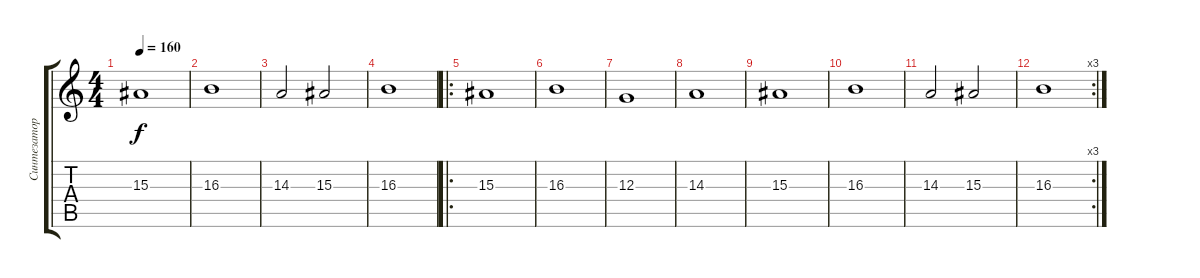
\track ("Синтезатор" "Синтезатор") {instrument pad2warm}
\staff {score tabs}
\tuning (E4 B3 G3 D3 A2 E2) {hide}
\ts (4 4)
\tempo 160
\clef g2
\ks c
15.3.1{dy f} |
16.3.1 |
14.3.2 15.3.2 |
16.3.1 |
\ro
15.3.1 |
16.3.1 |
12.3.1 |
14.3.1 |
15.3.1 |
16.3.1 |
14.3.2 15.3.2 |
\rc 3
16.3.1
